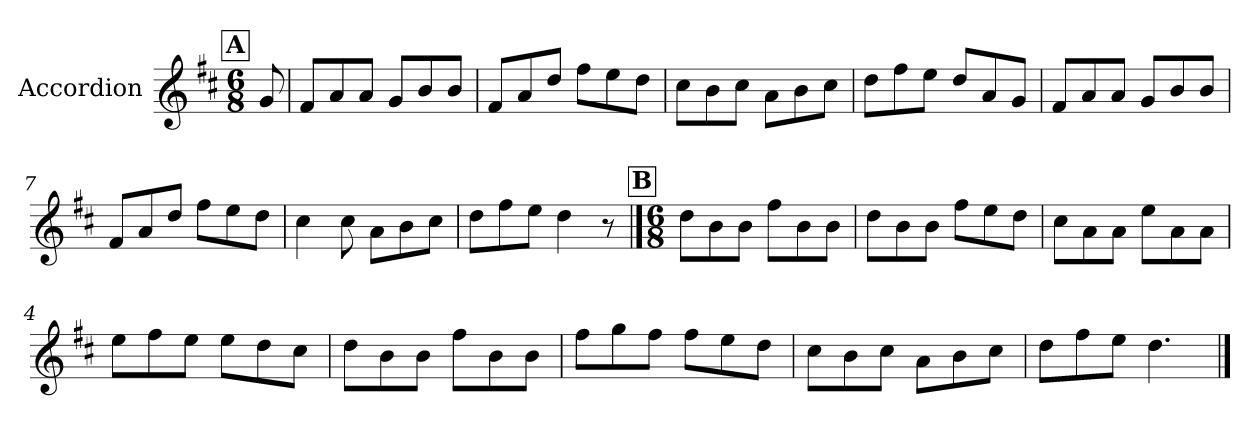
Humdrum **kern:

**kern
*part1
*staff1
*I"Accordion
*I'Acc.
*clefG2
*k[f#c#]
*M6/8
!!LO:REH:place=s1:a:B:fs=14:t=A
=1
8g/
=2
8f#/L
8a/
8a/J
8g/L
8b/
8b/J
=3
8f#/L
8a/
8dd/J
8ff#\L
8ee\
8dd\J
=4
8cc#\L
8b\
8cc#\J
8a\L
8b\
8cc#\J
=5
8dd\L
8ff#\
8ee\J
8dd/L
8a/
8g/J
!!LO:LB:g=z
=6
8f#/L
8a/
8a/J
8g/L
8b/
8b/J
=7
8f#/L
8a/
8dd/J
8ff#\L
8ee\
8dd\J
=8
4cc#\
8cc#\
8a\L
8b\
8cc#\J
=9
8dd\L
8ff#\
8ee\J
4dd\
8r
!!LO:LB:g=z
!!LO:REH:place=s1:a:B:fs=14:t=B
==1
*M6/8
8dd\L
8b\
8b\J
8ff#\L
8b\
8b\J
=2
8dd\L
8b\
8b\J
8ff#\L
8ee\
8dd\J
=3
8cc#\L
8a\
8a\J
8ee\L
8a\
8a\J
=4
8ee\L
8ff#\
8ee\J
8ee\L
8dd\
8cc#\J
!!LO:LB:g=z
=5
8dd\L
8b\
8b\J
8ff#\L
8b\
8b\J
=6
8ff#\L
8gg\
8ff#\J
8ff#\L
8ee\
8dd\J
=7
8cc#\L
8b\
8cc#\J
8a\L
8b\
8cc#\J
=8
8dd\L
8ff#\
8ee\J
4.dd\
==
*-
